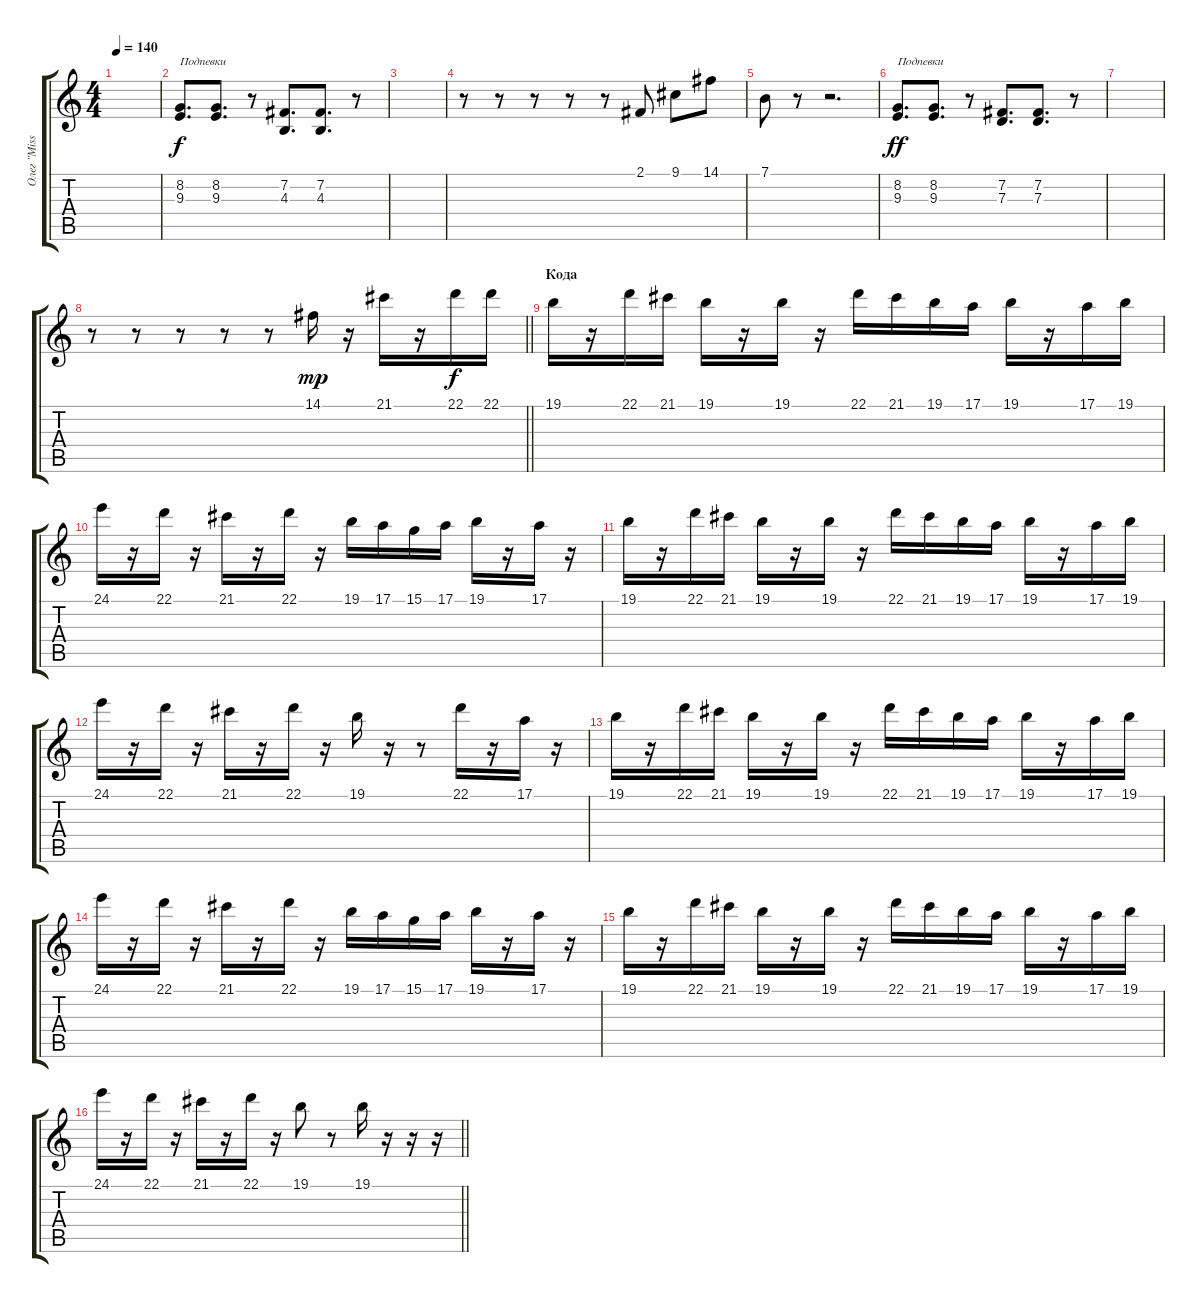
\track ("Олег \"Mission\" Мишин" "Олег \"Miss") {instrument flute}
\staff {score tabs}
\tuning (E4 B3 G3 D3 A2 E2) {hide}
\ts (4 4)
\tempo 140
\clef g2
\ks c
|
(8.2 9.3).8{d txt "Подпевки" instrument lead6voice} (8.2 9.3).8{d} r.8 (7.2 4.3).8{d} (7.2 4.3).8{d} r.8 |
|
r.8{instrument flute} r.8 r.8 r.8 r.8 2.1.8{dy f} 9.1.8 14.1.8 |
7.1.8 r.8 r.2{d} |
(8.2 9.3).8{d txt "Подпевки" dy ff instrument lead6voice} (8.2 9.3).8{d} r.8 (7.2 7.3).8{d} (7.2 7.3).8{d} r.8 |
|
\barLineRight lightlight
r.8{instrument flute} r.8 r.8 r.8 r.8 14.1.16{dy mp} r.16 21.1.16 r.16 22.1.16{dy f} 22.1.16 |
\section ("" "Кода")
19.1.16 r.16 22.1.16 21.1.16 19.1.16 r.16 19.1.16 r.16 22.1.16 21.1.16 19.1.16 17.1.16 19.1.16 r.16 17.1.16 19.1.16 |
24.1.16 r.16 22.1.16 r.16 21.1.16 r.16 22.1.16 r.16 19.1.16 17.1.16 15.1.16 17.1.16 19.1.16 r.16 17.1.16 r.16 |
19.1.16 r.16 22.1.16 21.1.16 19.1.16 r.16 19.1.16 r.16 22.1.16 21.1.16 19.1.16 17.1.16 19.1.16 r.16 17.1.16 19.1.16 |
24.1.16 r.16 22.1.16 r.16 21.1.16 r.16 22.1.16 r.16 19.1.16 r.16 r.8 22.1.16 r.16 17.1.16 r.16 |
19.1.16 r.16 22.1.16 21.1.16 19.1.16 r.16 19.1.16 r.16 22.1.16 21.1.16 19.1.16 17.1.16 19.1.16 r.16 17.1.16 19.1.16 |
24.1.16 r.16 22.1.16 r.16 21.1.16 r.16 22.1.16 r.16 19.1.16 17.1.16 15.1.16 17.1.16 19.1.16 r.16 17.1.16 r.16 |
19.1.16 r.16 22.1.16 21.1.16 19.1.16 r.16 19.1.16 r.16 22.1.16 21.1.16 19.1.16 17.1.16 19.1.16 r.16 17.1.16 19.1.16 |
\barLineRight lightlight
24.1.16 r.16 22.1.16 r.16 21.1.16 r.16 22.1.16 r.16 19.1.8 r.8 19.1.16 r.16 r.16 r.16
